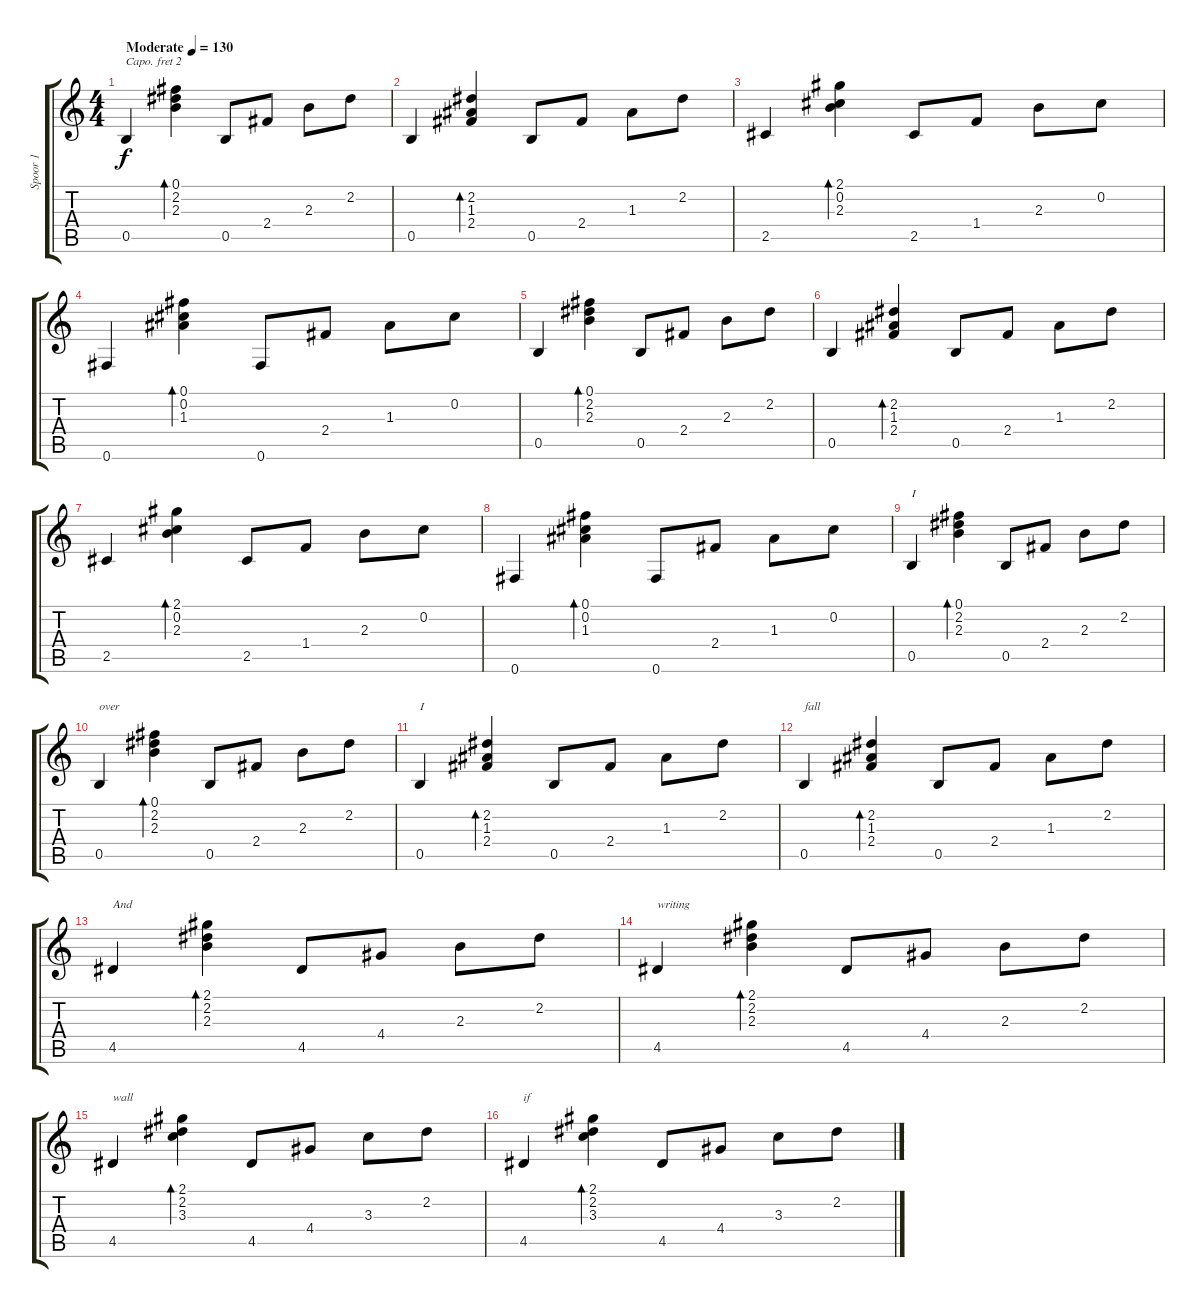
\track ("Spoor 1" "Spoor 1") {instrument acousticguitarnylon}
\staff {score tabs}
\capo 2
\tuning (E4 B3 G3 D3 A2 E2) {hide}
\ts (4 4)
\tempo (130 "Moderate")
\clef g2
\ks c
0.5.4{dy f instrument acousticguitarnylon} (0.1 2.2 2.3).4{bd 480} 0.5.8 2.4.8 2.3.8 2.2.8 |
0.5.4 (2.2 1.3 2.4).4{bd 480} 0.5.8 2.4.8 1.3.8 2.2.8 |
2.5.4 (2.1 0.2 2.3).4{bd 480} 2.5.8 1.4.8 2.3.8 0.2.8 |
0.6.4 (0.1 0.2 1.3).4{bd 480} 0.6.8 2.4.8 1.3.8 0.2.8 |
0.5.4 (0.1 2.2 2.3).4{bd 480} 0.5.8 2.4.8 2.3.8 2.2.8 |
0.5.4 (2.2 1.3 2.4).4{bd 240} 0.5.8 2.4.8 1.3.8 2.2.8 |
2.5.4 (2.1 0.2 2.3).4{bd 240} 2.5.8 1.4.8 2.3.8 0.2.8 |
0.6.4 (0.1 0.2 1.3).4{bd 240} 0.6.8 2.4.8 1.3.8 0.2.8 |
0.5.4{txt "I"} (0.1 2.2 2.3).4{bd 240} 0.5.8 2.4.8 2.3.8 2.2.8 |
0.5.4{txt "over"} (0.1 2.2 2.3).4{bd 240} 0.5.8 2.4.8 2.3.8 2.2.8 |
0.5.4{txt "I "} (2.2 1.3 2.4).4{bd 240} 0.5.8 2.4.8 1.3.8 2.2.8 |
0.5.4{txt "fall"} (2.2 1.3 2.4).4{bd 240} 0.5.8 2.4.8 1.3.8 2.2.8 |
4.5.4{txt "And "} (2.1 2.2 2.3).4{bd 480} 4.5.8 4.4.8 2.3.8 2.2.8 |
4.5.4{txt "writing"} (2.1 2.2 2.3).4{bd 480} 4.5.8 4.4.8 2.3.8 2.2.8 |
4.5.4{txt "wall"} (2.1 2.2 3.3).4{bd 480} 4.5.8 4.4.8 3.3.8 2.2.8 |
4.5.4{txt "if"} (2.1 2.2 3.3).4{bd 480} 4.5.8 4.4.8 3.3.8 2.2.8
